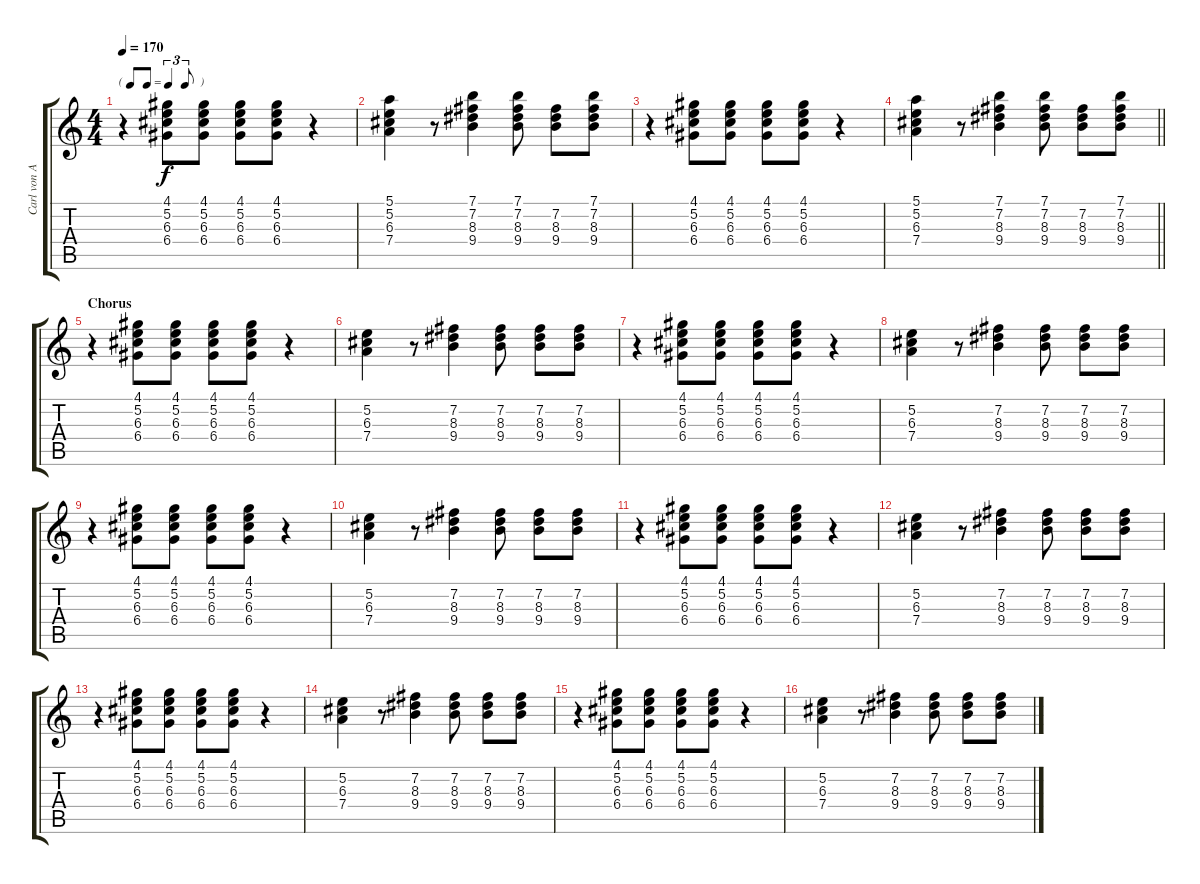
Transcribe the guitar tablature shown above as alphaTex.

\track ("Carl von Arbin - Lead Guitar" "Carl von A") {instrument overdrivenguitar}
\staff {score tabs}
\tuning (E4 B3 G3 D3 A2 E2) {hide}
\ts (4 4)
\tf triplet8th
\tempo 170
\clef g2
\ks c
r.4{dy f} (4.1 5.2 6.3 6.4).8 (4.1 5.2 6.3 6.4).8 (4.1 5.2 6.3 6.4).8 (4.1 5.2 6.3 6.4).8 r.4 |
(5.1 5.2 6.3 7.4).4 r.8 (7.1 7.2 8.3 9.4).4 (7.1 7.2 8.3 9.4).8 (7.2 8.3 9.4).8 (7.1 7.2 8.3 9.4).8 |
r.4 (4.1 5.2 6.3 6.4).8 (4.1 5.2 6.3 6.4).8 (4.1 5.2 6.3 6.4).8 (4.1 5.2 6.3 6.4).8 r.4 |
\barLineRight lightlight
(5.1 5.2 6.3 7.4).4 r.8 (7.1 7.2 8.3 9.4).4 (7.1 7.2 8.3 9.4).8 (7.2 8.3 9.4).8 (7.1 7.2 8.3 9.4).8 |
\section ("" "Chorus")
r.4 (4.1 5.2 6.3 6.4).8 (4.1 5.2 6.3 6.4).8 (4.1 5.2 6.3 6.4).8 (4.1 5.2 6.3 6.4).8 r.4 |
(5.2 6.3 7.4).4 r.8 (7.2 8.3 9.4).4 (7.2 8.3 9.4).8 (7.2 8.3 9.4).8 (7.2 8.3 9.4).8 |
r.4 (4.1 5.2 6.3 6.4).8 (4.1 5.2 6.3 6.4).8 (4.1 5.2 6.3 6.4).8 (4.1 5.2 6.3 6.4).8 r.4 |
(5.2 6.3 7.4).4 r.8 (7.2 8.3 9.4).4 (7.2 8.3 9.4).8 (7.2 8.3 9.4).8 (7.2 8.3 9.4).8 |
r.4 (4.1 5.2 6.3 6.4).8 (4.1 5.2 6.3 6.4).8 (4.1 5.2 6.3 6.4).8 (4.1 5.2 6.3 6.4).8 r.4 |
(5.2 6.3 7.4).4 r.8 (7.2 8.3 9.4).4 (7.2 8.3 9.4).8 (7.2 8.3 9.4).8 (7.2 8.3 9.4).8 |
r.4 (4.1 5.2 6.3 6.4).8 (4.1 5.2 6.3 6.4).8 (4.1 5.2 6.3 6.4).8 (4.1 5.2 6.3 6.4).8 r.4 |
(5.2 6.3 7.4).4 r.8 (7.2 8.3 9.4).4 (7.2 8.3 9.4).8 (7.2 8.3 9.4).8 (7.2 8.3 9.4).8 |
r.4 (4.1 5.2 6.3 6.4).8 (4.1 5.2 6.3 6.4).8 (4.1 5.2 6.3 6.4).8 (4.1 5.2 6.3 6.4).8 r.4 |
(5.2 6.3 7.4).4 r.8 (7.2 8.3 9.4).4 (7.2 8.3 9.4).8 (7.2 8.3 9.4).8 (7.2 8.3 9.4).8 |
r.4 (4.1 5.2 6.3 6.4).8 (4.1 5.2 6.3 6.4).8 (4.1 5.2 6.3 6.4).8 (4.1 5.2 6.3 6.4).8 r.4 |
(5.2 6.3 7.4).4 r.8 (7.2 8.3 9.4).4 (7.2 8.3 9.4).8 (7.2 8.3 9.4).8 (7.2 8.3 9.4).8
